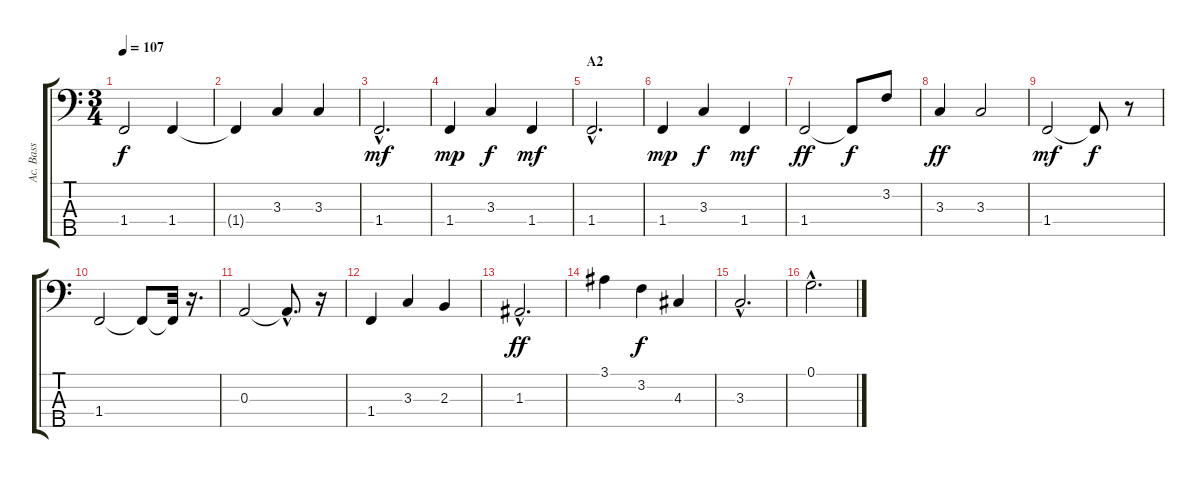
\track ("Ac. Bass" "Ac. Bass") {instrument acousticbass}
\staff {score tabs}
\tuning (G2 D2 A1 E1 B0) {hide}
\ts (3 4)
\tempo 107
\clef f4
\ks c
1.4.2{dy f} 1.4.4 |
1.4{t}.4 3.3.4 3.3.4 |
1.4{hac}.2{d dy mf} |
1.4.4{dy mp} 3.3.4{dy f} 1.4.4{dy mf} |
\section ("" "A2")
1.4{hac}.2{d} |
1.4.4{dy mp} 3.3.4{dy f} 1.4.4{dy mf} |
1.4.2{dy ff} 1.4{t}.8{dy f} 3.2.8 |
3.3.4{dy ff} 3.3.2 |
1.4.2{dy mf} 1.4{t}.8{dy f} r.8 |
1.4.2 1.4{t}.8 1.4{t}.32 r.16{d} |
0.3.2 0.3{hac t}.8{d} r.16 |
1.4.4 3.3.4 2.3.4 |
1.3{hac}.2{d dy ff} |
3.1.4 3.2.4{dy f} 4.3.4 |
3.3{hac}.2{d} |
0.1{hac}.2{d}
